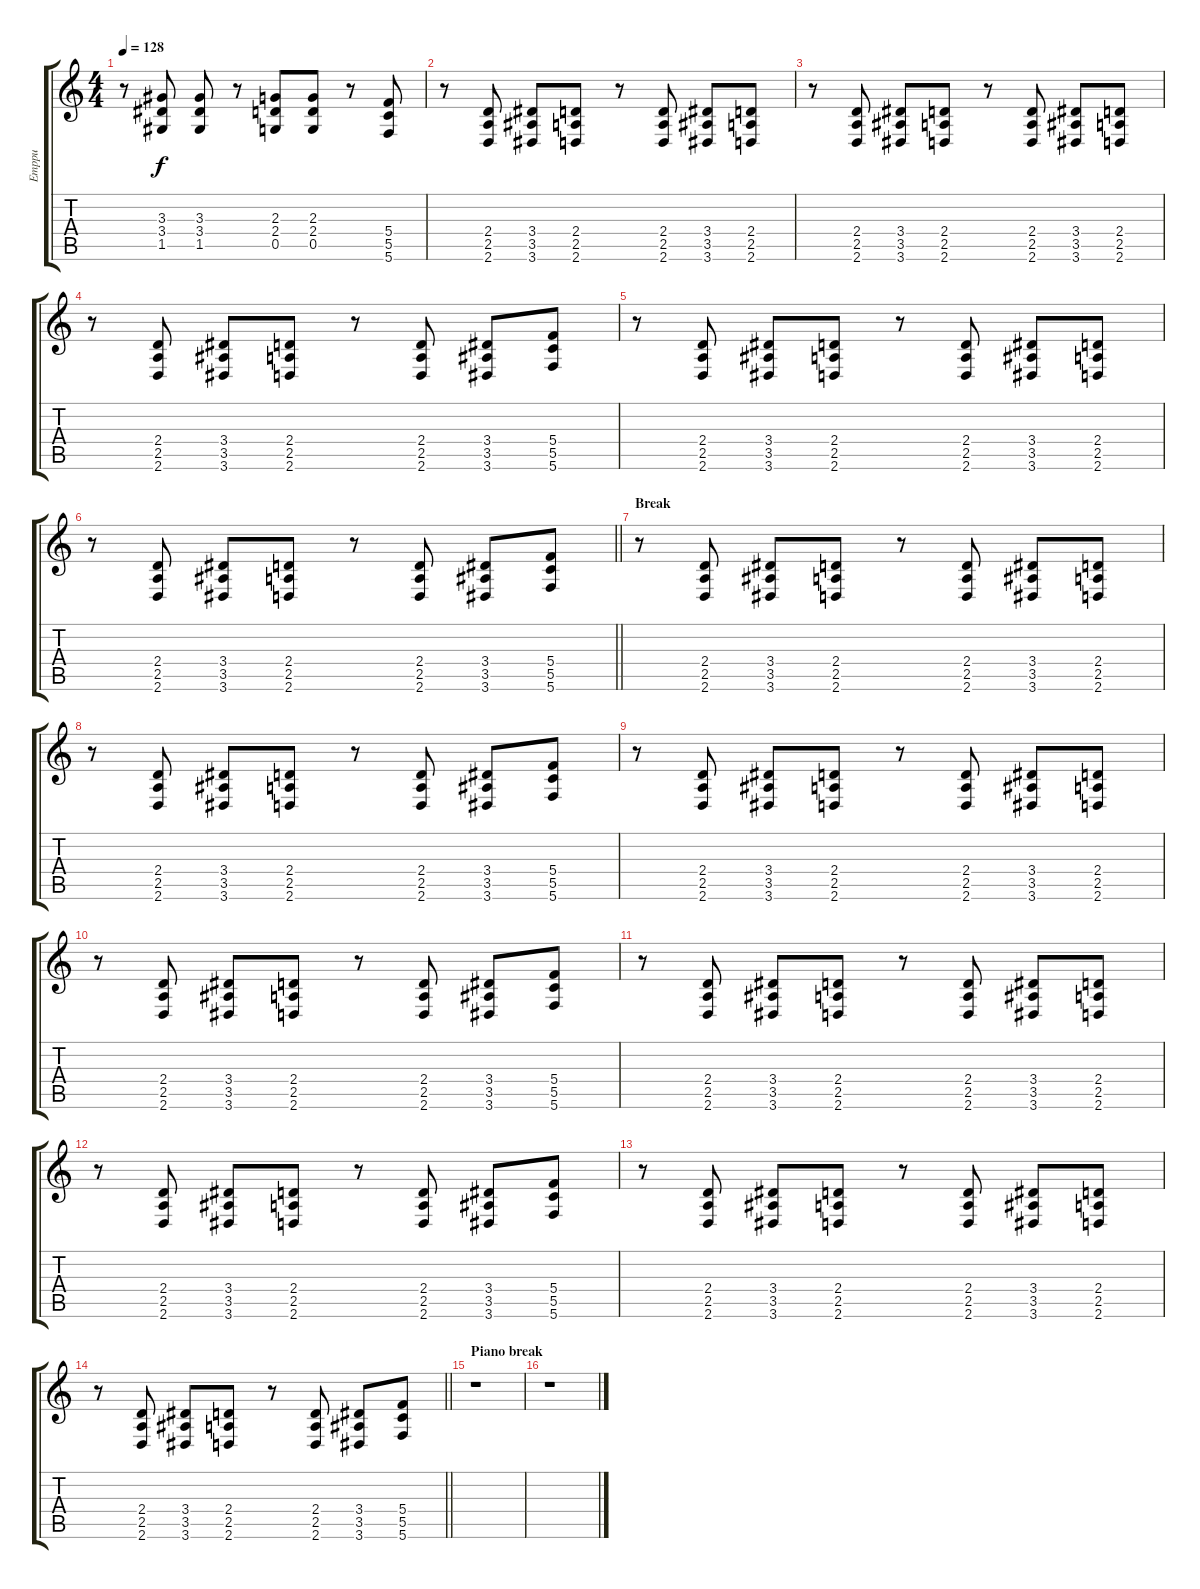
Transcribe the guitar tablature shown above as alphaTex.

\track ("Emppu" "Emppu") {instrument distortionguitar}
\staff {score tabs}
\tuning (D4 A3 F3 C3 G2 C2) {hide}
\ts (4 4)
\tempo 128
\clef g2
\ks c
r.8{dy f} (3.3 3.4 1.5).8 (3.3 3.4 1.5).8 r.8 (2.3 2.4 0.5).8 (2.3 2.4 0.5).8 r.8 (5.4 5.5 5.6).8 |
r.8 (2.4 2.5 2.6).8 (3.4 3.5 3.6).8 (2.4 2.5 2.6).8 r.8 (2.4 2.5 2.6).8 (3.4 3.5 3.6).8 (2.4 2.5 2.6).8 |
r.8 (2.4 2.5 2.6).8 (3.4 3.5 3.6).8 (2.4 2.5 2.6).8 r.8 (2.4 2.5 2.6).8 (3.4 3.5 3.6).8 (2.4 2.5 2.6).8 |
r.8 (2.4 2.5 2.6).8 (3.4 3.5 3.6).8 (2.4 2.5 2.6).8 r.8 (2.4 2.5 2.6).8 (3.4 3.5 3.6).8 (5.4 5.5 5.6).8 |
r.8 (2.4 2.5 2.6).8 (3.4 3.5 3.6).8 (2.4 2.5 2.6).8 r.8 (2.4 2.5 2.6).8 (3.4 3.5 3.6).8 (2.4 2.5 2.6).8 |
\barLineRight lightlight
r.8 (2.4 2.5 2.6).8 (3.4 3.5 3.6).8 (2.4 2.5 2.6).8 r.8 (2.4 2.5 2.6).8 (3.4 3.5 3.6).8 (5.4 5.5 5.6).8 |
\section ("" "Break")
r.8 (2.4 2.5 2.6).8 (3.4 3.5 3.6).8 (2.4 2.5 2.6).8 r.8 (2.4 2.5 2.6).8 (3.4 3.5 3.6).8 (2.4 2.5 2.6).8 |
r.8 (2.4 2.5 2.6).8 (3.4 3.5 3.6).8 (2.4 2.5 2.6).8 r.8 (2.4 2.5 2.6).8 (3.4 3.5 3.6).8 (5.4 5.5 5.6).8 |
r.8 (2.4 2.5 2.6).8 (3.4 3.5 3.6).8 (2.4 2.5 2.6).8 r.8 (2.4 2.5 2.6).8 (3.4 3.5 3.6).8 (2.4 2.5 2.6).8 |
r.8 (2.4 2.5 2.6).8 (3.4 3.5 3.6).8 (2.4 2.5 2.6).8 r.8 (2.4 2.5 2.6).8 (3.4 3.5 3.6).8 (5.4 5.5 5.6).8 |
r.8 (2.4 2.5 2.6).8 (3.4 3.5 3.6).8 (2.4 2.5 2.6).8 r.8 (2.4 2.5 2.6).8 (3.4 3.5 3.6).8 (2.4 2.5 2.6).8 |
r.8 (2.4 2.5 2.6).8 (3.4 3.5 3.6).8 (2.4 2.5 2.6).8 r.8 (2.4 2.5 2.6).8 (3.4 3.5 3.6).8 (5.4 5.5 5.6).8 |
r.8 (2.4 2.5 2.6).8 (3.4 3.5 3.6).8 (2.4 2.5 2.6).8 r.8 (2.4 2.5 2.6).8 (3.4 3.5 3.6).8 (2.4 2.5 2.6).8 |
\barLineRight lightlight
r.8 (2.4 2.5 2.6).8 (3.4 3.5 3.6).8 (2.4 2.5 2.6).8 r.8 (2.4 2.5 2.6).8 (3.4 3.5 3.6).8 (5.4 5.5 5.6).8 |
\section ("" "Piano break")
r.1 |
r.1
